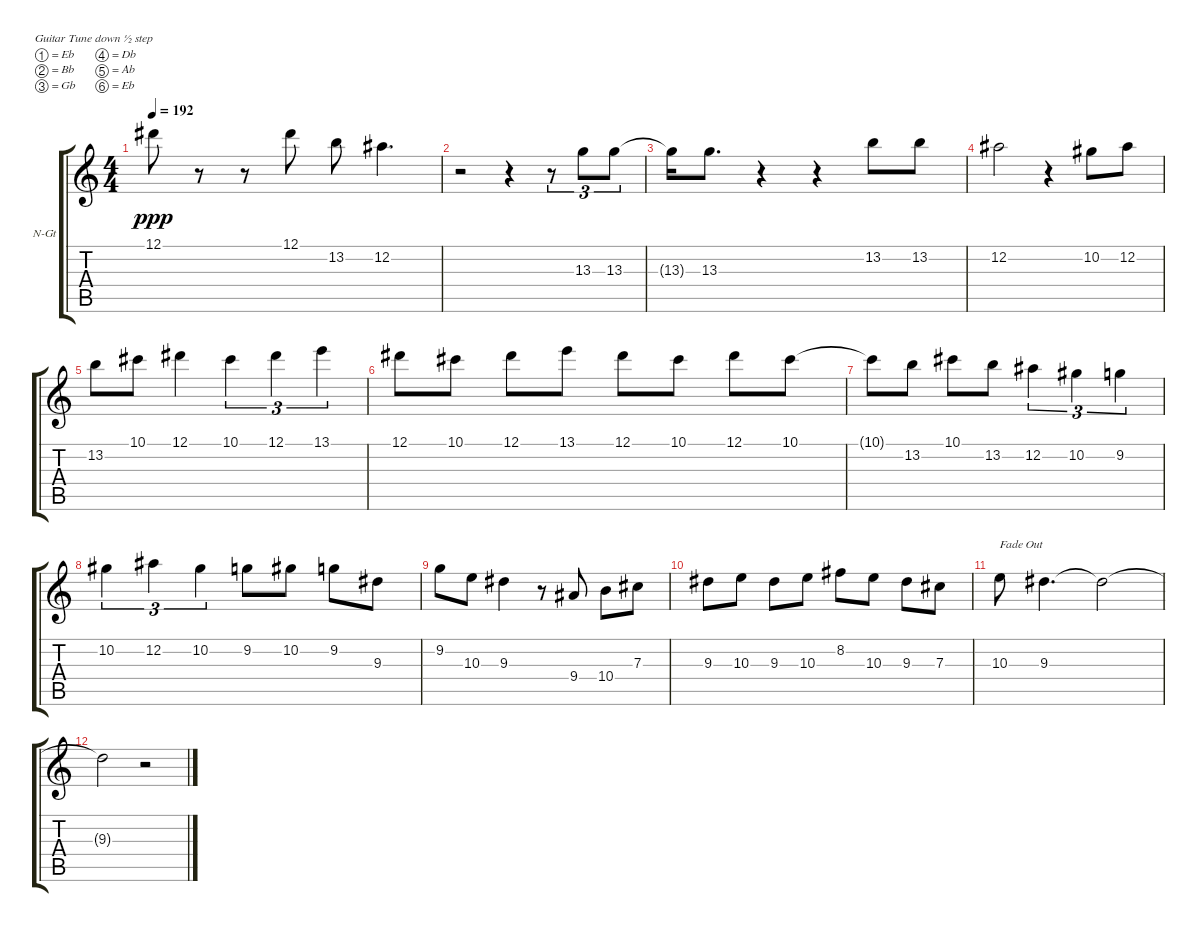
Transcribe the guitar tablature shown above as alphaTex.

\bracketExtendMode groupsimilarinstruments
\firstSystemTrackNameOrientation horizontal
\otherSystemsTrackNameOrientation horizontal
\track ("Nylon Guitar 2" "N-Gt") {instrument acousticgrandpiano}
\staff {score tabs}
\tuning (Eb4 Bb3 Gb3 Db3 Ab2 Eb2)
\displaytranspose 12
\ts (4 4)
\tempo 192
\clef g2
\ks c
12.1.8{dy ppp} r.8 r.8 12.1.8 13.2.8 12.2.4{d} |
r.2 r.4 r.8{tu (3 2)} 13.3.8{tu (3 2)} 13.3.8{tu (3 2)} |
13.3{t}.16 13.3.8{d} r.4 r.4 13.2.8 13.2.8 |
12.2.2 r.4 10.2.8 12.2.8 |
13.2.8 10.1.8 12.1.4 10.1.4{tu (3 2)} 12.1.4{tu (3 2)} 13.1.4{tu (3 2)} |
12.1.8 10.1.8 12.1.8 13.1.8 12.1.8 10.1.8 12.1.8 10.1.8 |
10.1{t}.8 13.2.8 10.1.8 13.2.8 12.2.4{tu (3 2)} 10.2.4{tu (3 2)} 9.2.4{tu (3 2)} |
10.2.4{tu (3 2)} 12.2.4{tu (3 2)} 10.2.4{tu (3 2)} 9.2.8 10.2.8 9.2.8 9.3.8 |
9.2.8 10.3.8 9.3.4 r.8 9.4.8 10.4.8 7.3.8 |
9.3.8 10.3.8 9.3.8 10.3.8 8.2.8 10.3.8 9.3.8 7.3.8 |
10.3.8{txt "Fade Out"} 9.3.4{d} 9.3{t}.2 |
9.3{t}.2 r.2
